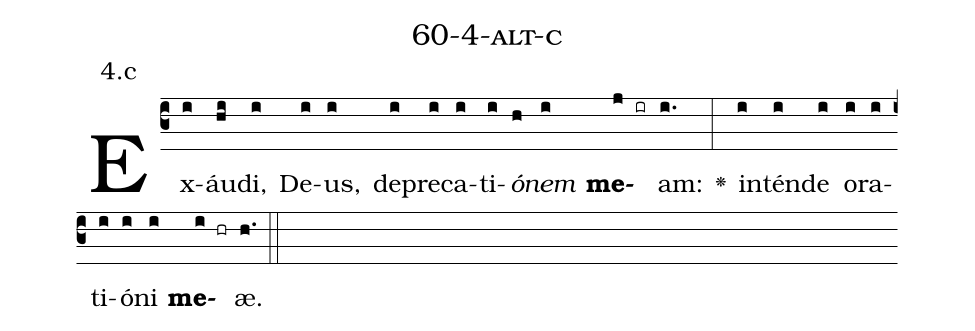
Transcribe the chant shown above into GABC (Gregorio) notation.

name: 60-4-alt-c;
annotation: 4.c;
%%
(c3)Ex(i)áu(hi)di,(i) De(i)us,(i) de(i)pre(i)ca(i)ti(i)<i>ó</i>(h)<i>nem</i>(i) <b>me</b>(j ir)am:(i.) <v>\greheightstar</v>(:) in(i)tén(i)de(i) o(i)ra(i)ti(i)ó(i)ni(i) <b>me</b>(i hr)æ.(h.) (::)


%E(i) u(i) o(i) u(i) a(i) e.(h.) (::)
